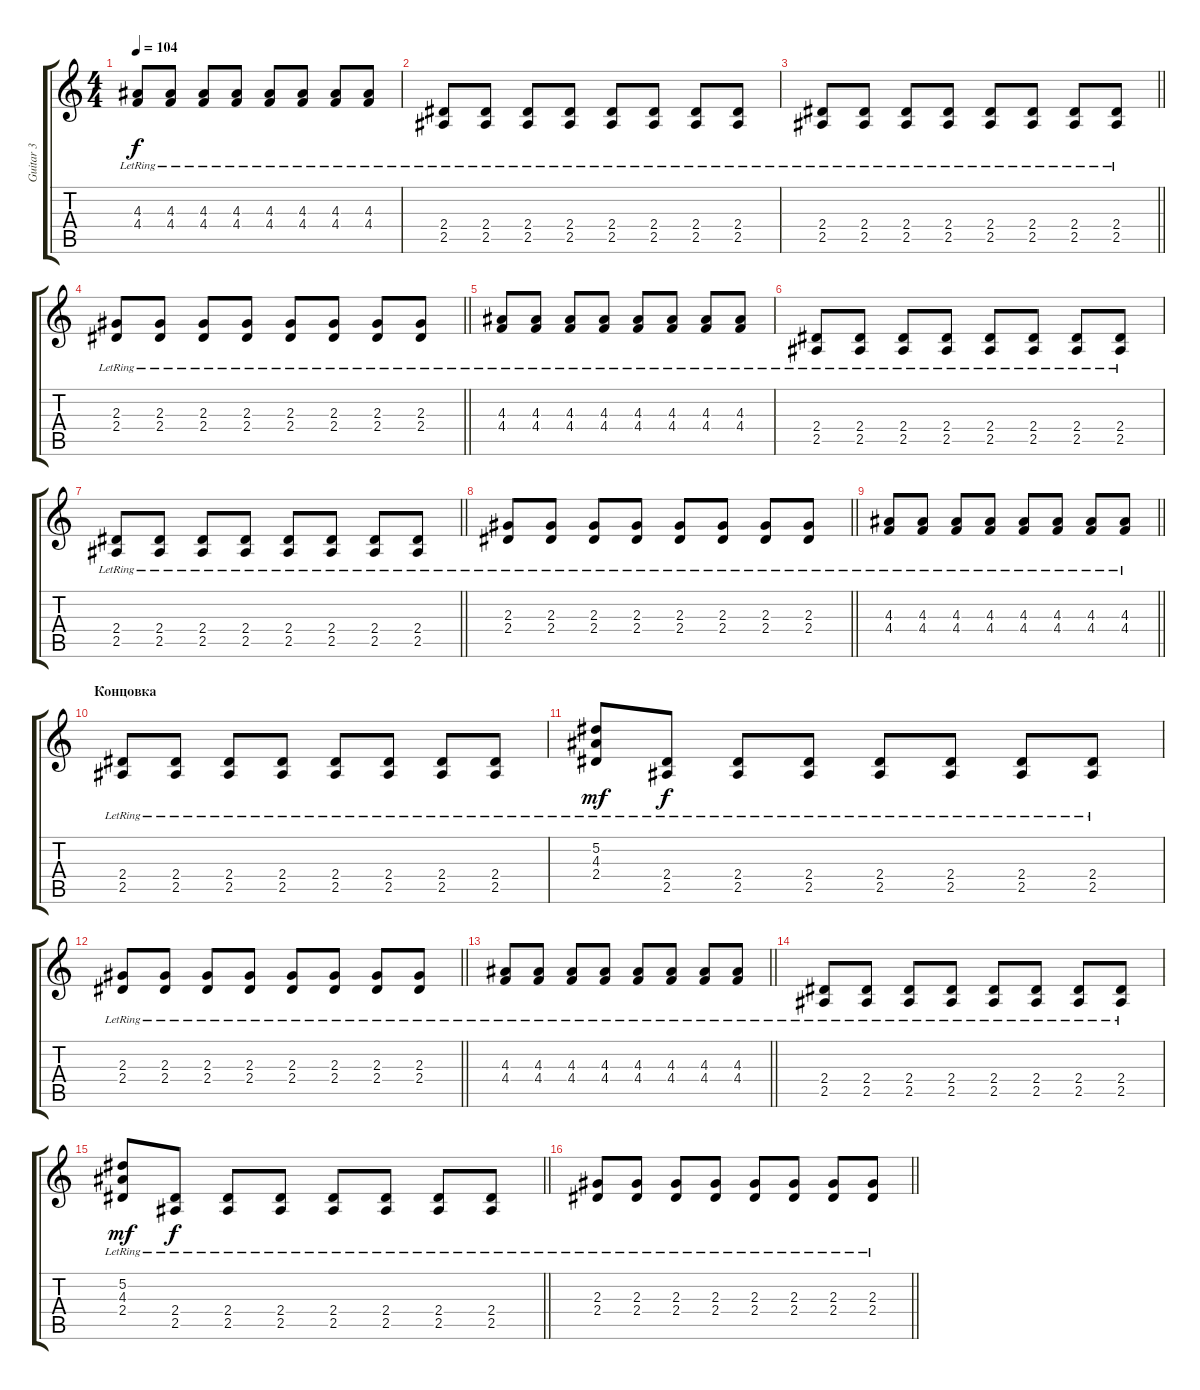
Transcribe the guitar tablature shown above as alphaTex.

\track ("Guitar 3" "Guitar 3") {instrument electricguitarjazz}
\staff {score tabs}
\tuning (Eb4 Bb3 Gb3 Db3 Ab2 Eb2) {hide}
\ts (4 4)
\tempo 104
\clef g2
\ks c
(4.3{lr} 4.4{lr}).8{dy f} (4.3{lr} 4.4{lr}).8 (4.3{lr} 4.4{lr}).8 (4.3{lr} 4.4{lr}).8 (4.3{lr} 4.4{lr}).8 (4.3{lr} 4.4{lr}).8 (4.3{lr} 4.4{lr}).8 (4.3{lr} 4.4{lr}).8 |
(2.4{lr} 2.5{lr}).8 (2.4{lr} 2.5{lr}).8 (2.4{lr} 2.5{lr}).8 (2.4{lr} 2.5{lr}).8 (2.4{lr} 2.5{lr}).8 (2.4{lr} 2.5{lr}).8 (2.4{lr} 2.5{lr}).8 (2.4{lr} 2.5{lr}).8 |
\barLineRight lightlight
(2.4{lr} 2.5{lr}).8 (2.4{lr} 2.5{lr}).8 (2.4{lr} 2.5{lr}).8 (2.4{lr} 2.5{lr}).8 (2.4{lr} 2.5{lr}).8 (2.4{lr} 2.5{lr}).8 (2.4{lr} 2.5{lr}).8 (2.4{lr} 2.5{lr}).8 |
\barLineRight lightlight
(2.3{lr} 2.4{lr}).8 (2.3{lr} 2.4{lr}).8 (2.3{lr} 2.4{lr}).8 (2.3{lr} 2.4{lr}).8 (2.3{lr} 2.4{lr}).8 (2.3{lr} 2.4{lr}).8 (2.3{lr} 2.4{lr}).8 (2.3{lr} 2.4{lr}).8 |
(4.3{lr} 4.4{lr}).8 (4.3{lr} 4.4{lr}).8 (4.3{lr} 4.4{lr}).8 (4.3{lr} 4.4{lr}).8 (4.3{lr} 4.4{lr}).8 (4.3{lr} 4.4{lr}).8 (4.3{lr} 4.4{lr}).8 (4.3{lr} 4.4{lr}).8 |
(2.4{lr} 2.5{lr}).8 (2.4{lr} 2.5{lr}).8 (2.4{lr} 2.5{lr}).8 (2.4{lr} 2.5{lr}).8 (2.4{lr} 2.5{lr}).8 (2.4{lr} 2.5{lr}).8 (2.4{lr} 2.5{lr}).8 (2.4{lr} 2.5{lr}).8 |
\barLineRight lightlight
(2.4{lr} 2.5{lr}).8 (2.4{lr} 2.5{lr}).8 (2.4{lr} 2.5{lr}).8 (2.4{lr} 2.5{lr}).8 (2.4{lr} 2.5{lr}).8 (2.4{lr} 2.5{lr}).8 (2.4{lr} 2.5{lr}).8 (2.4{lr} 2.5{lr}).8 |
\barLineRight lightlight
(2.3{lr} 2.4{lr}).8 (2.3{lr} 2.4{lr}).8 (2.3{lr} 2.4{lr}).8 (2.3{lr} 2.4{lr}).8 (2.3{lr} 2.4{lr}).8 (2.3{lr} 2.4{lr}).8 (2.3{lr} 2.4{lr}).8 (2.3{lr} 2.4{lr}).8 |
\barLineRight lightlight
(4.3{lr} 4.4{lr}).8 (4.3{lr} 4.4{lr}).8 (4.3{lr} 4.4{lr}).8 (4.3{lr} 4.4{lr}).8 (4.3{lr} 4.4{lr}).8 (4.3{lr} 4.4{lr}).8 (4.3{lr} 4.4{lr}).8 (4.3{lr} 4.4{lr}).8 |
\section ("" "Концовка")
(2.4{lr} 2.5{lr}).8 (2.4{lr} 2.5{lr}).8 (2.4{lr} 2.5{lr}).8 (2.4{lr} 2.5{lr}).8 (2.4{lr} 2.5{lr}).8 (2.4{lr} 2.5{lr}).8 (2.4{lr} 2.5{lr}).8 (2.4{lr} 2.5{lr}).8 |
(5.2{lr} 4.3{lr} 2.4).8{dy mf} (2.4{lr} 2.5{lr}).8{dy f} (2.4{lr} 2.5{lr}).8 (2.4{lr} 2.5{lr}).8 (2.4{lr} 2.5{lr}).8 (2.4{lr} 2.5{lr}).8 (2.4{lr} 2.5{lr}).8 (2.4{lr} 2.5{lr}).8 |
\barLineRight lightlight
(2.3{lr} 2.4{lr}).8 (2.3{lr} 2.4{lr}).8 (2.3{lr} 2.4{lr}).8 (2.3{lr} 2.4{lr}).8 (2.3{lr} 2.4{lr}).8 (2.3{lr} 2.4{lr}).8 (2.3{lr} 2.4{lr}).8 (2.3{lr} 2.4{lr}).8 |
\barLineRight lightlight
(4.3{lr} 4.4{lr}).8 (4.3{lr} 4.4{lr}).8 (4.3{lr} 4.4{lr}).8 (4.3{lr} 4.4{lr}).8 (4.3{lr} 4.4{lr}).8 (4.3{lr} 4.4{lr}).8 (4.3{lr} 4.4{lr}).8 (4.3{lr} 4.4{lr}).8 |
\section ("" "")
(2.4{lr} 2.5{lr}).8 (2.4{lr} 2.5{lr}).8 (2.4{lr} 2.5{lr}).8 (2.4{lr} 2.5{lr}).8 (2.4{lr} 2.5{lr}).8 (2.4{lr} 2.5{lr}).8 (2.4{lr} 2.5{lr}).8 (2.4{lr} 2.5{lr}).8 |
\barLineRight lightlight
(5.2{lr} 4.3{lr} 2.4{lr}).8{dy mf} (2.4{lr} 2.5{lr}).8{dy f} (2.4{lr} 2.5{lr}).8 (2.4{lr} 2.5{lr}).8 (2.4{lr} 2.5{lr}).8 (2.4{lr} 2.5{lr}).8 (2.4{lr} 2.5{lr}).8 (2.4{lr} 2.5{lr}).8 |
\barLineRight lightlight
(2.3{lr} 2.4{lr}).8 (2.3{lr} 2.4{lr}).8 (2.3{lr} 2.4{lr}).8 (2.3{lr} 2.4{lr}).8 (2.3{lr} 2.4{lr}).8 (2.3{lr} 2.4{lr}).8 (2.3{lr} 2.4{lr}).8 (2.3{lr} 2.4{lr}).8
